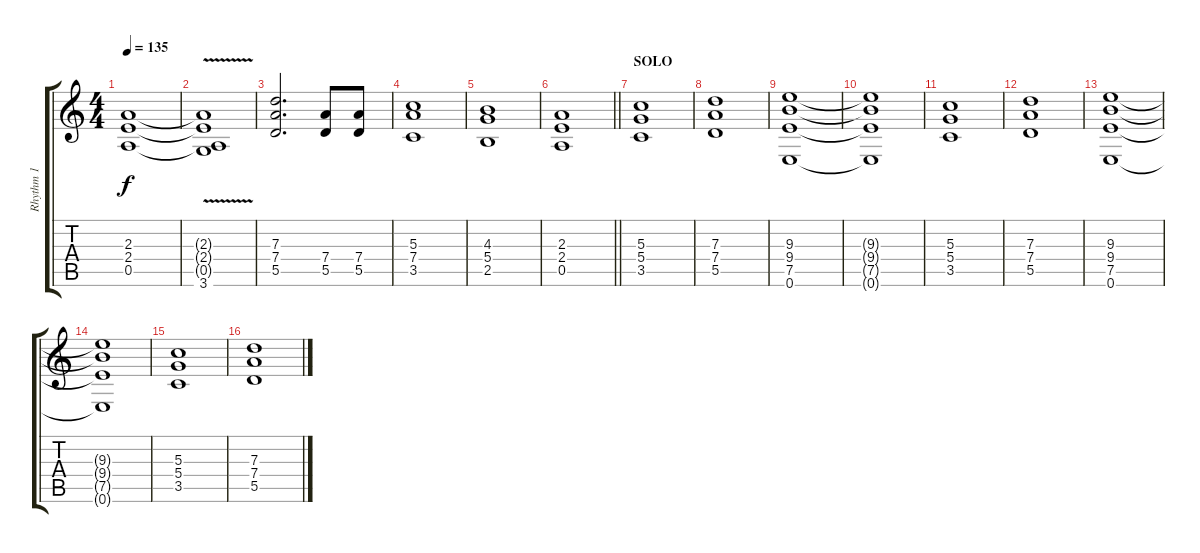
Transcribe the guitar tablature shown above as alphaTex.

\track ("Rhythm 1" "Rhythm 1") {instrument distortionguitar}
\staff {score tabs}
\tuning (E4 B3 G3 D3 A2 E2) {hide}
\ts (4 4)
\tempo 135
\clef g2
\ks c
(2.3 2.4 0.5).1{dy f} |
(2.3{t} 2.4{t} 0.5{t} 3.6{v}).1 |
(7.3 7.4 5.5).2{d} (7.4 5.5).8 (7.4 5.5).8 |
(5.3 7.4 3.5).1 |
(4.3 5.4 2.5).1 |
\barLineRight lightlight
(2.3 2.4 0.5).1 |
\section ("" "SOLO")
(5.3 5.4 3.5).1 |
(7.3 7.4 5.5).1 |
(9.3 9.4 7.5 0.6).1 |
(9.3{t} 9.4{t} 7.5{t} 0.6{t}).1 |
(5.3 5.4 3.5).1 |
(7.3 7.4 5.5).1 |
(9.3 9.4 7.5 0.6).1 |
(9.3{t} 9.4{t} 7.5{t} 0.6{t}).1 |
(5.3 5.4 3.5).1 |
(7.3 7.4 5.5).1
